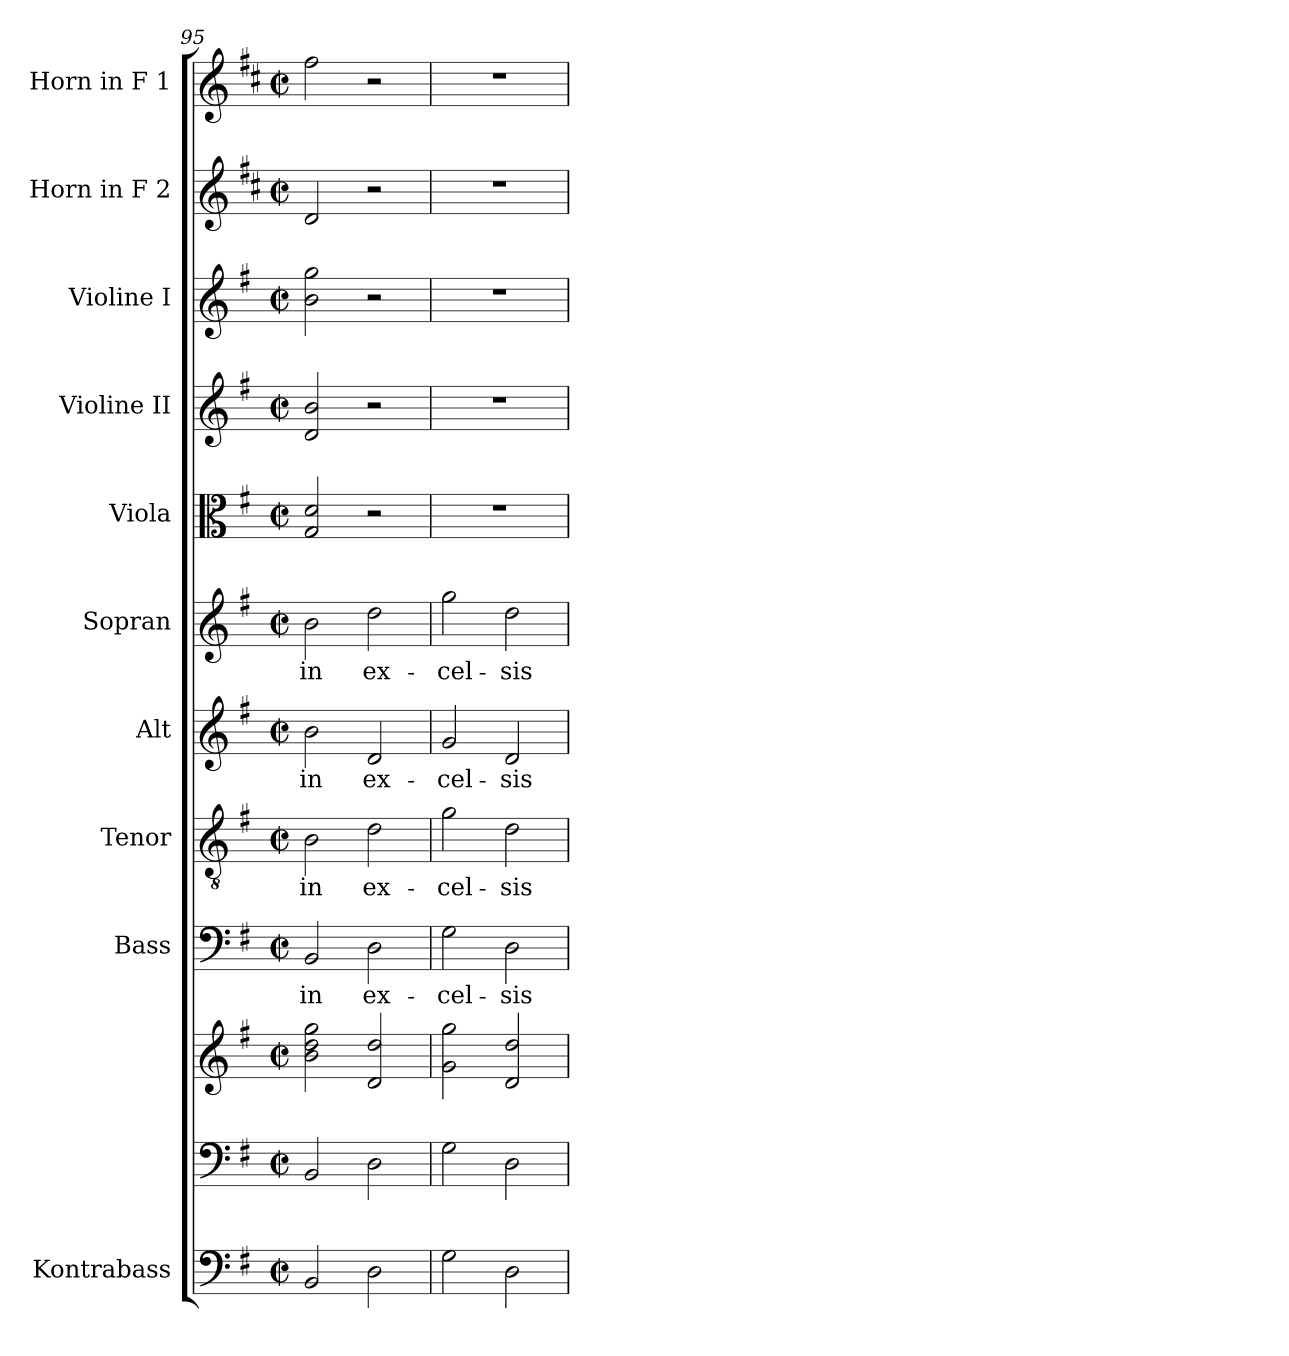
**kern	**kern	**kern	**kern	**text	**kern	**text	**kern	**text	**kern	**text	**kern	**kern	**kern	**kern	**kern
*part11	*part10	*part10	*part9	*part9	*part8	*part8	*part7	*part7	*part6	*part6	*part5	*part4	*part3	*part2	*part1
*staff12	*staff11	*staff10	*staff9	*staff9	*staff8	*staff8	*staff7	*staff7	*staff6	*staff6	*staff5	*staff4	*staff3	*staff2	*staff1
*I"Kontrabass	*	*	*I"Bass	*	*I"Tenor	*	*I"Alt	*	*I"Sopran	*	*I"Viola	*I"Violine II	*I"Violine I	*I"Horn in F 2	*I"Horn in F 1
*I'Kb.	*	*	*I'B.	*	*I'T.	*	*I'A.	*	*I'S.	*	*I'Vla.	*I'Vl. II	*I'Vl. I	*	*
*clefF4	*clefF4	*clefG2	*clefF4	*	*clefGv2	*	*clefG2	*	*clefG2	*	*clefC3	*clefG2	*clefG2	*clefG2	*clefG2
*ITrd7c12	*	*	*	*	*	*	*	*	*	*	*	*	*	*ITrd4c7	*ITrd4c7
*k[f#]	*k[f#]	*k[f#]	*k[f#]	*	*k[f#]	*	*k[f#]	*	*k[f#]	*	*k[f#]	*k[f#]	*k[f#]	*k[f#]	*k[f#]
*G:	*G:	*G:	*G:	*	*G:	*	*G:	*	*G:	*	*G:	*G:	*G:	*G:	*G:
*M2/2	*M2/2	*M2/2	*M2/2	*	*M2/2	*	*M2/2	*	*M2/2	*	*M2/2	*M2/2	*M2/2	*M2/2	*M2/2
*met(c|)	*met(c|)	*met(c|)	*met(c|)	*	*met(c|)	*	*met(c|)	*	*met(c|)	*	*met(c|)	*met(c|)	*met(c|)	*met(c|)	*met(c|)
=95	=95	=95	=95	=95	=95	=95	=95	=95	=95	=95	=95	=95	=95	=95	=95
!	!	!	!	!LO:LY:b	!	!LO:LY:b	!	!LO:LY:b	!	!LO:LY:b	!	!	!	!	!
2BBB/	2BB/	2b\ 2dd\ 2gg\	2BB/	in	2B\	in	2b\	in	2b\	in	2G/ 2d/	2d/ 2b/	2b\ 2gg\	2G/	2b\
!	!	!	!	!LO:LY:b	!	!LO:LY:b	!	!LO:LY:b	!	!LO:LY:b	!	!	!	!	!
2DD\	2D\	2d/ 2dd/	2D\	ex-	2d\	ex-	2d/	ex-	2dd\	ex-	2r	2r	2r	2r	2r
!!LO:PB:g=z
=96	=96	=96	=96	=96	=96	=96	=96	=96	=96	=96	=96	=96	=96	=96	=96
!	!	!	!	!LO:LY:b	!	!LO:LY:b	!	!LO:LY:b	!	!LO:LY:b	!	!	!	!	!
2GG\	2G\	2g\ 2gg\	2G\	-cel-	2g\	-cel-	2g/	-cel-	2gg\	-cel-	1r	1r	1r	1r	1r
!	!	!	!	!LO:LY:b	!	!LO:LY:b	!	!LO:LY:b	!	!LO:LY:b	!	!	!	!	!
2DD\	2D\	2d/ 2dd/	2D\	-sis	2d\	-sis	2d/	-sis	2dd\	-sis	.	.	.	.	.
=	=	=	=	=	=	=	=	=	=	=	=	=	=	=	=
*-	*-	*-	*-	*-	*-	*-	*-	*-	*-	*-	*-	*-	*-	*-	*-
